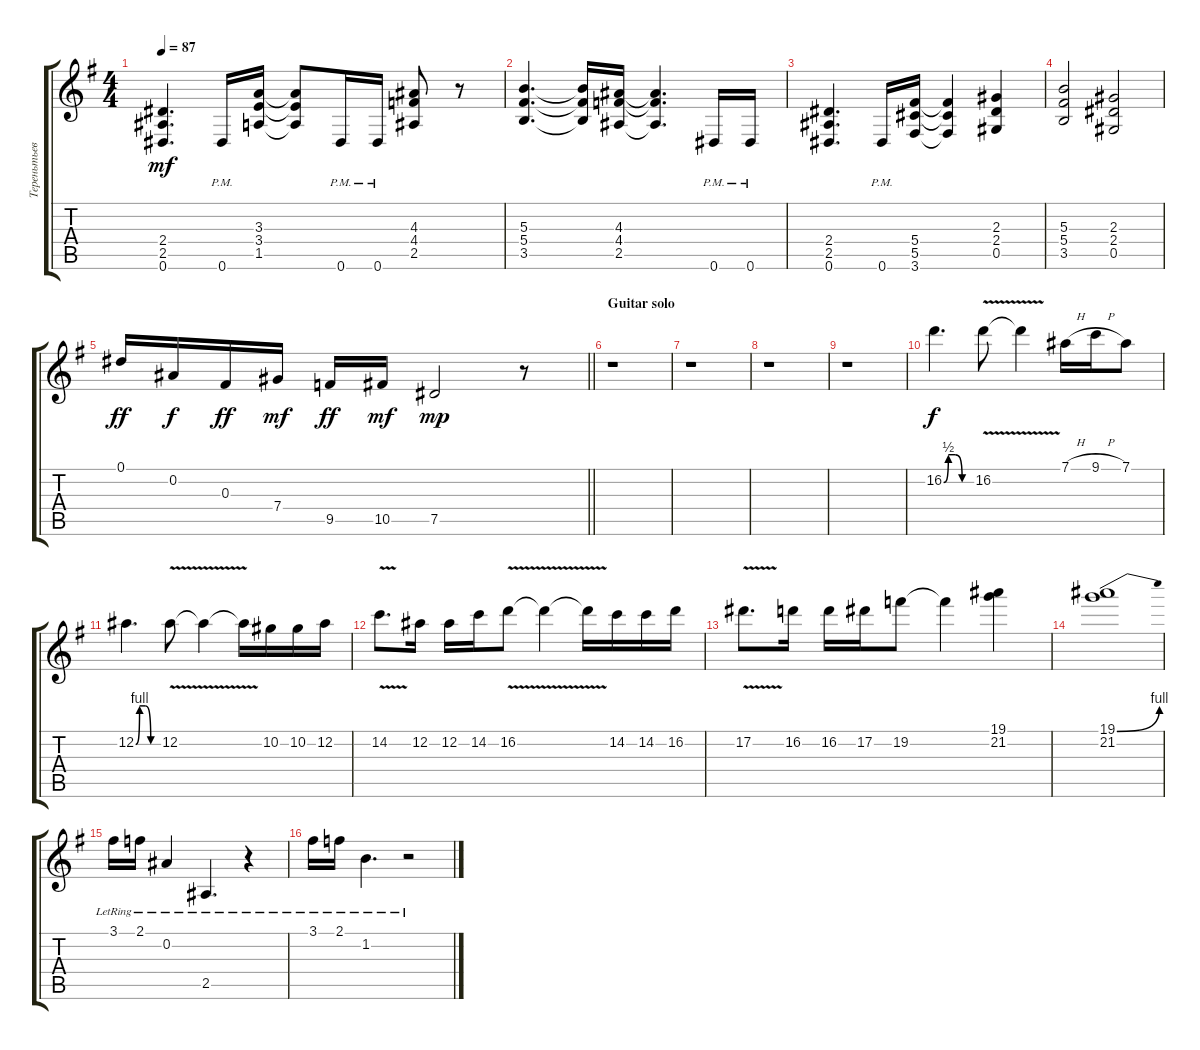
\track ("Тереньтьев" "Тереньтьев") {instrument acousticguitarsteel}
\staff {score tabs}
\tuning (Eb4 Bb3 Gb3 Db3 Ab2 Eb2) {hide}
\ts (4 4)
\tempo 87
\clef g2
\ks g
(2.4 2.5 0.6).4{d dy mf} 0.6{pm}.16 (3.3 3.4 1.5).16 (3.3{t} 3.4{t} 1.5{t}).8 0.6{pm}.16 0.6{pm}.16 (4.3 4.4 2.5).8 r.8 |
(5.3 5.4 3.5).4{d} (5.3{t} 5.4{t} 3.5{t}).16 (4.3 4.4 2.5).16 (4.3{t} 4.4{t} 2.5{t}).4{d} 0.6{pm}.16 0.6{pm}.16 |
(2.4 2.5 0.6).4{d} 0.6{pm}.16 (5.4 5.5 3.6).16 (5.4{t} 5.5{t} 3.6{t}).4 (2.3 2.4 0.5).4 |
(5.3 5.4 3.5).2 (2.3 2.4 0.5).2 |
\barLineRight lightlight
0.1.16{dy ff instrument acousticguitarsteel} 0.2.16{dy f} 0.3.16{dy ff} 7.4.16{dy mf} 9.5.16{dy ff} 10.5.16{dy mf} 7.5.2{dy mp} r.8 |
\section ("" "Guitar solo")
r.1 |
r.1 |
r.1 |
r.1 |
16.2{be (custom 0 0 10 2 25 2 40 0 60 0)}.4{d dy f instrument overdrivenguitar} 16.2{v}.8 16.2{v t}.4 7.1{h}.16 9.1{h}.16 7.1.8 |
12.2{be (custom 0 0 10 4 25 4 40 0 60 0)}.4{d} 12.2{v}.8 12.2{v t}.4 12.2{v t}.16 10.2.16 10.2.16 12.2.16 |
14.2{v}.8{d} 12.2.16 12.2.16 14.2.16 16.2{v}.8 16.2{v t}.4 16.2{v t}.16 14.2.16 14.2.16 16.2.16 |
17.2{v}.8{d} 16.2.16 16.2.16 17.2.16 19.2.8 19.2{t}.4 (19.1 21.2).4 |
(19.1{be (bend 0 0 60 4)} 21.2).1{volume 0} |
3.1{lr}.16{volume 13 instrument acousticguitarsteel} 2.1{lr}.16 0.2{lr}.4 2.5{lr}.4{d} r.4 |
3.1{lr}.16 2.1{lr}.16 1.2{lr}.4{d} r.2
